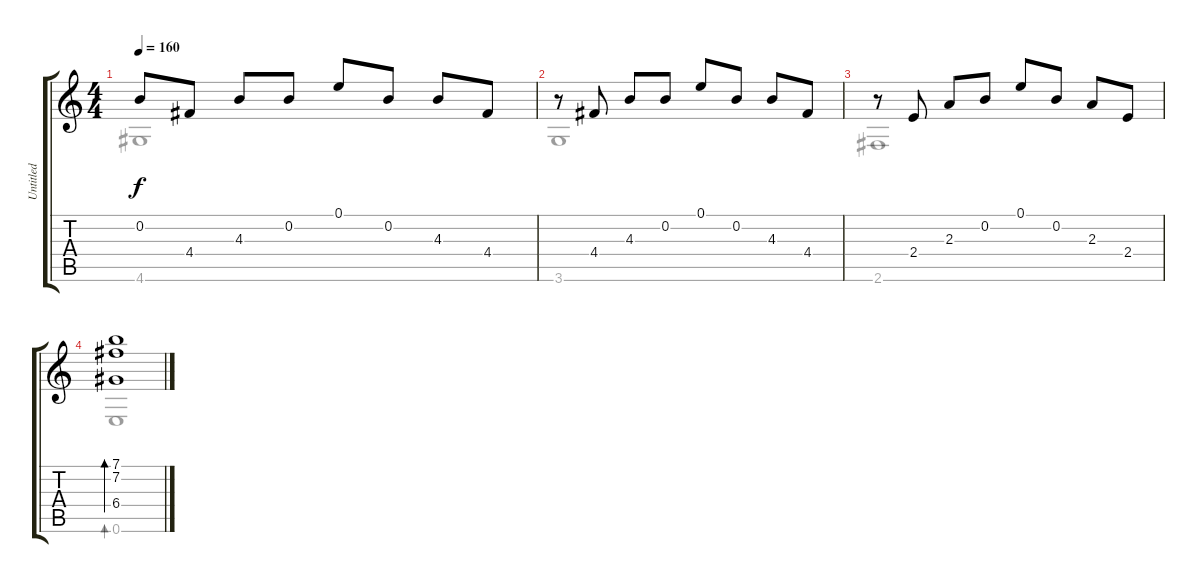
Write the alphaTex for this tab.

\track ("Untitled" "Untitled") {instrument acousticguitarnylon}
\staff {score tabs}
\tuning (E4 B3 G3 D3 A2 E2) {hide}
\voice
\ts (4 4)
\tempo 160
\clef g2
\ks c
0.2.8{dy f} 4.4.8 4.3.8 0.2.8 0.1.8 0.2.8 4.3.8 4.4.8 |
r.8 4.4.8 4.3.8 0.2.8 0.1.8 0.2.8 4.3.8 4.4.8 |
r.8 2.4.8 2.3.8 0.2.8 0.1.8 0.2.8 2.3.8 2.4.8 |
(7.1 7.2 6.4).1{bd 120}
\voice
\clef g2
\ottava regular
\simile none
\ks c
4.6.1{dy f} |
3.6.1 |
2.6.1 |
0.6.1{bd 120}
